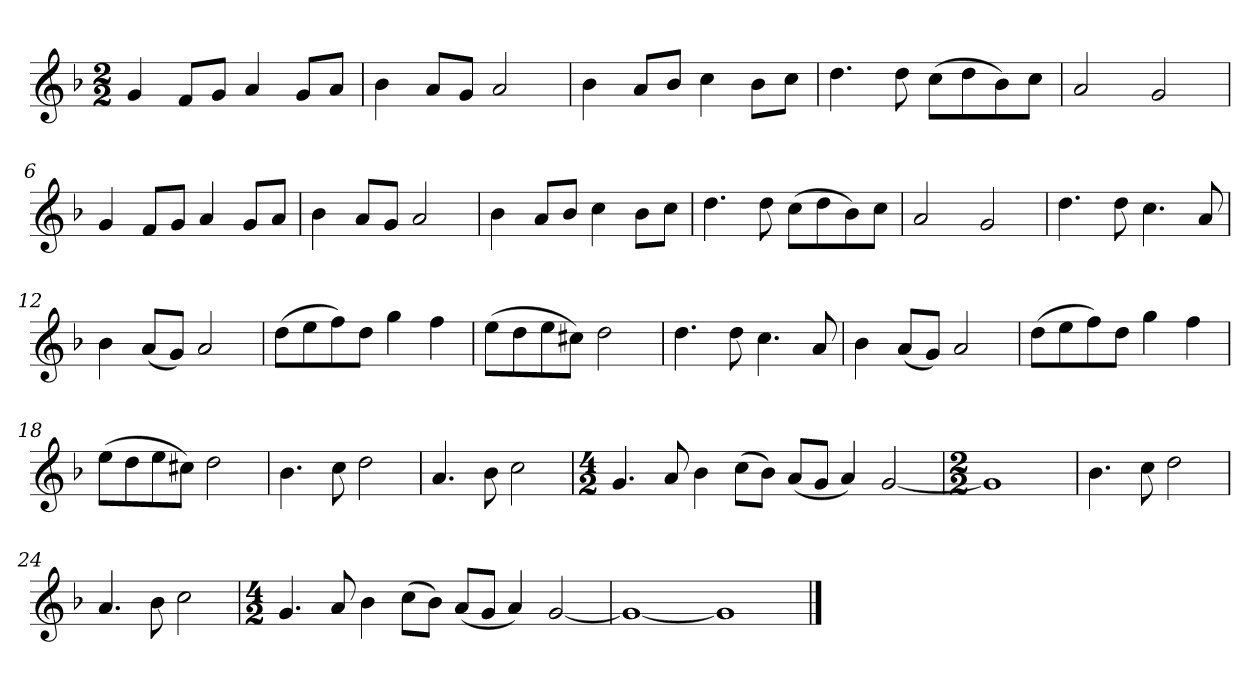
**kern
*part1
*staff1
*k[b-]
*M2/2
*MM120
=1
4g
8fL
8gJ
4a
8gL
8aJ
=2
4b-
8aL
8gJ
2a
=3
4b-
8aL
8b-J
4cc
8b-L
8ccJ
=4
4.dd
8dd
(8ccL
8dd
8b-)
8ccJ
=5
2a
2g
=6
4g
8fL
8gJ
4a
8gL
8aJ
=7
4b-
8aL
8gJ
2a
=8
4b-
8aL
8b-J
4cc
8b-L
8ccJ
=9
4.dd
8dd
(8ccL
8dd
8b-)
8ccJ
=10
2a
2g
=11
4.dd
8dd
4.cc
8a
=12
4b-
(8aL
8gJ)
2a
=13
(8ddL
8ee
8ff)
8ddJ
4gg
4ff
=14
(8eeL
8dd
8ee
8cc#XJ)
2dd
=15
4.dd
8dd
4.cc
8a
=16
4b-
(8aL
8gJ)
2a
=17
(8ddL
8ee
8ff)
8ddJ
4gg
4ff
=18
(8eeL
8dd
8ee
8cc#XJ)
2dd
=19
4.b-
8cc
2dd
=20
4.a
8b-
2cc
=21
*M4/2
4.g
8a
4b-
(8ccL
8b-J)
(8aL
8gJ
4a)
[2g
=22
*M2/2
1g]
=23
4.b-
8cc
2dd
=24
4.a
8b-
2cc
=25
*M4/2
4.g
8a
4b-
(8ccL
8b-J)
(8aL
8gJ
4a)
[2g
=26
1g_
1g]
==
*-
